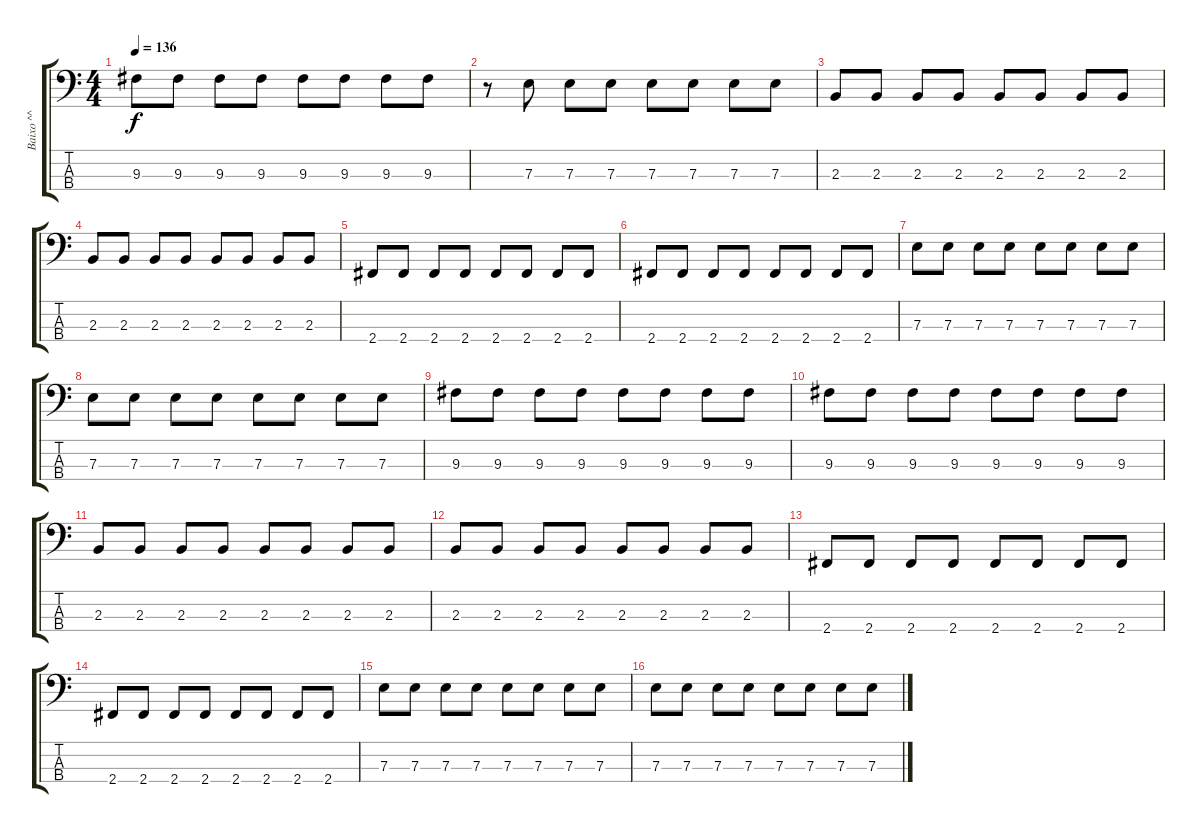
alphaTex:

\track ("Baixo ^^" "Baixo ^^") {instrument electricbassfinger}
\staff {score tabs}
\tuning (G2 D2 A1 E1) {hide}
\ts (4 4)
\tempo 136
\clef f4
\ks c
9.3.8{dy f} 9.3.8 9.3.8 9.3.8 9.3.8 9.3.8 9.3.8 9.3.8 |
r.8 7.3.8 7.3.8 7.3.8 7.3.8 7.3.8 7.3.8 7.3.8 |
2.3.8 2.3.8 2.3.8 2.3.8 2.3.8 2.3.8 2.3.8 2.3.8 |
2.3.8 2.3.8 2.3.8 2.3.8 2.3.8 2.3.8 2.3.8 2.3.8 |
2.4.8 2.4.8 2.4.8 2.4.8 2.4.8 2.4.8 2.4.8 2.4.8 |
2.4.8 2.4.8 2.4.8 2.4.8 2.4.8 2.4.8 2.4.8 2.4.8 |
7.3.8 7.3.8 7.3.8 7.3.8 7.3.8 7.3.8 7.3.8 7.3.8 |
7.3.8 7.3.8 7.3.8 7.3.8 7.3.8 7.3.8 7.3.8 7.3.8 |
9.3.8 9.3.8 9.3.8 9.3.8 9.3.8 9.3.8 9.3.8 9.3.8 |
9.3.8 9.3.8 9.3.8 9.3.8 9.3.8 9.3.8 9.3.8 9.3.8 |
2.3.8 2.3.8 2.3.8 2.3.8 2.3.8 2.3.8 2.3.8 2.3.8 |
2.3.8 2.3.8 2.3.8 2.3.8 2.3.8 2.3.8 2.3.8 2.3.8 |
2.4.8 2.4.8 2.4.8 2.4.8 2.4.8 2.4.8 2.4.8 2.4.8 |
2.4.8 2.4.8 2.4.8 2.4.8 2.4.8 2.4.8 2.4.8 2.4.8 |
7.3.8 7.3.8 7.3.8 7.3.8 7.3.8 7.3.8 7.3.8 7.3.8 |
7.3.8 7.3.8 7.3.8 7.3.8 7.3.8 7.3.8 7.3.8 7.3.8
